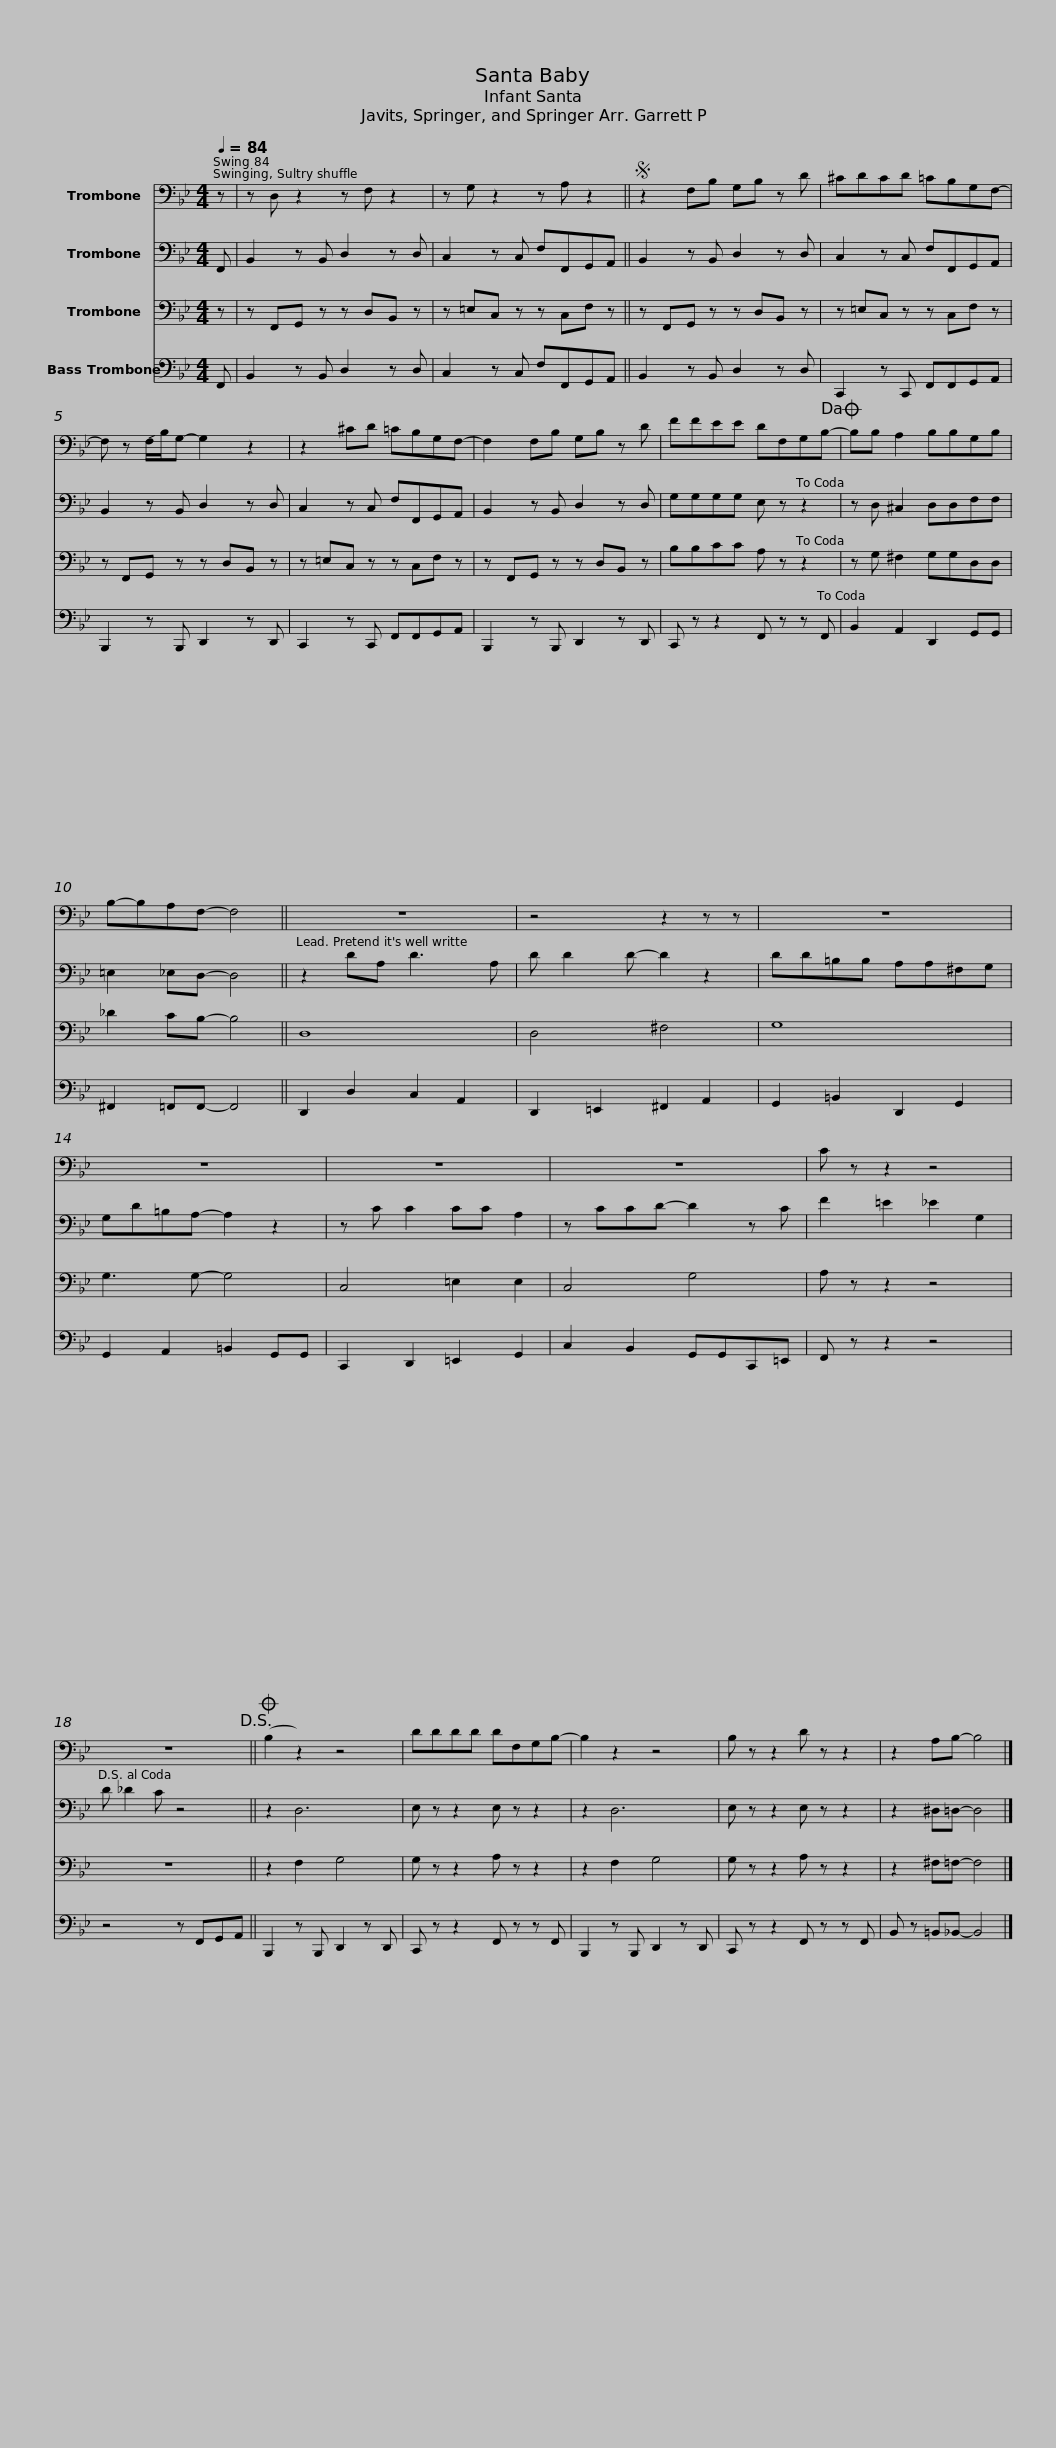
X:1
%%score 1 2 3 4
L:1/8
Q:1/4=84
M:4/4
I:linebreak $
K:Bb
V:1 bass
V:2 bass
V:3 bass
V:4 bass
V:1
 z | z D, z2 z F, z2 | z G, z2 z A, z2 ||$S z2 F,B, G,B, z D | ^CDCD =CB,G,F,- | %5
 F, z !-(!F,/!-)!B,/G,- G,2 z2 |$ z2 ^CD =CB,G,F,- | F,2 F,B, G,B, z D | FFEE DF,G,B,-!dacoda! |$ B,B, A,2 B,B,G,B, | %10
 B,-B,A,F,- F,4 || z8 | z4 z2 z z | z8 |$ z8 | %15
 z8 | z8 | C z z2 z4 | z8!D.S.! ||$O (B,2 z2) z4 | %20
 DDDD DF,G,B,- | B,2 z2 z4 | B, z z2 D z z2 | z2 A,B,- B,4 |] %24
V:2
 F,, | B,,2 z B,, D,2 z D, | C,2 z C, F,F,,G,,A,, ||$ B,,2 z B,, D,2 z D, | C,2 z C, F,F,,G,,A,, | %5
 B,,2 z B,, D,2 z D, |$ C,2 z C, F,F,,G,,A,, | B,,2 z B,, D,2 z D, | G,G,G,G, E, z z2 |$ z D, ^C,2 D,D,F,F, | %10
 =E,2 _E,D,- D,4 || z2 DA, D3 A, | D D2 D- D2 z2 | DD=B,B, A,A,^F,G, |$ G,D=B,A,- A,2 z2 | %15
 z C C2 CC A,2 | z CCD- D2 z C | F2 =E2 _E2 G,2 | D _D2 C z4 ||$ z2 D,6 | %20
 E, z z2 E, z z2 | z2 D,6 | E, z z2 E, z z2 | z2 ^D,=D,- D,4 |] %24
V:3
 z | z F,,G,, z z D,B,, z | z =E,C, z z C,F, z ||$ z F,,G,, z z D,B,, z | z =E,C, z z C,F, z | %5
 z F,,G,, z z D,B,, z |$ z =E,C, z z C,F, z | z F,,G,, z z D,B,, z | B,B,CC A, z z2 |$ z G, ^F,2 G,G,D,D, | %10
 _D2 CB,- B,4 || D,8 | D,4 ^F,4 | G,8 |$ G,3 G,- G,4 | %15
 C,4 =E,2 E,2 | C,4 G,4 | A, z z2 z4 | z8 ||$ z2 F,2 G,4 | %20
 G, z z2 A, z z2 | z2 F,2 G,4 | G, z z2 A, z z2 | z2 ^F,=F,- F,4 |] %24
V:4
 F,, | B,,2 z B,, D,2 z D, | C,2 z C, F,F,,G,,A,, ||$ B,,2 z B,, D,2 z D, | C,,2 z C,, F,,F,,G,,A,, | %5
 B,,,2 z B,,, D,,2 z D,, |$ C,,2 z C,, F,,F,,G,,A,, | B,,,2 z B,,, D,,2 z D,, | C,, z z2 F,, z z F,, |$ B,,2 A,,2 D,,2 G,,G,, | %10
 ^F,,2 =F,,F,,- F,,4 || D,,2 D,2 C,2 A,,2 | D,,2 =E,,2 ^F,,2 A,,2 | G,,2 =B,,2 D,,2 G,,2 |$ G,,2 A,,2 =B,,2 G,,G,, | %15
 C,,2 D,,2 =E,,2 G,,2 | C,2 B,,2 G,,G,,C,,=E,, | F,, z z2 z4 | z4 z F,,G,,A,, ||$ B,,,2 z B,,, D,,2 z D,, | %20
 C,, z z2 F,, z z F,, | B,,,2 z B,,, D,,2 z D,, | C,, z z2 F,, z z F,, | B,, z =B,,_B,,- B,,4 |] %24
